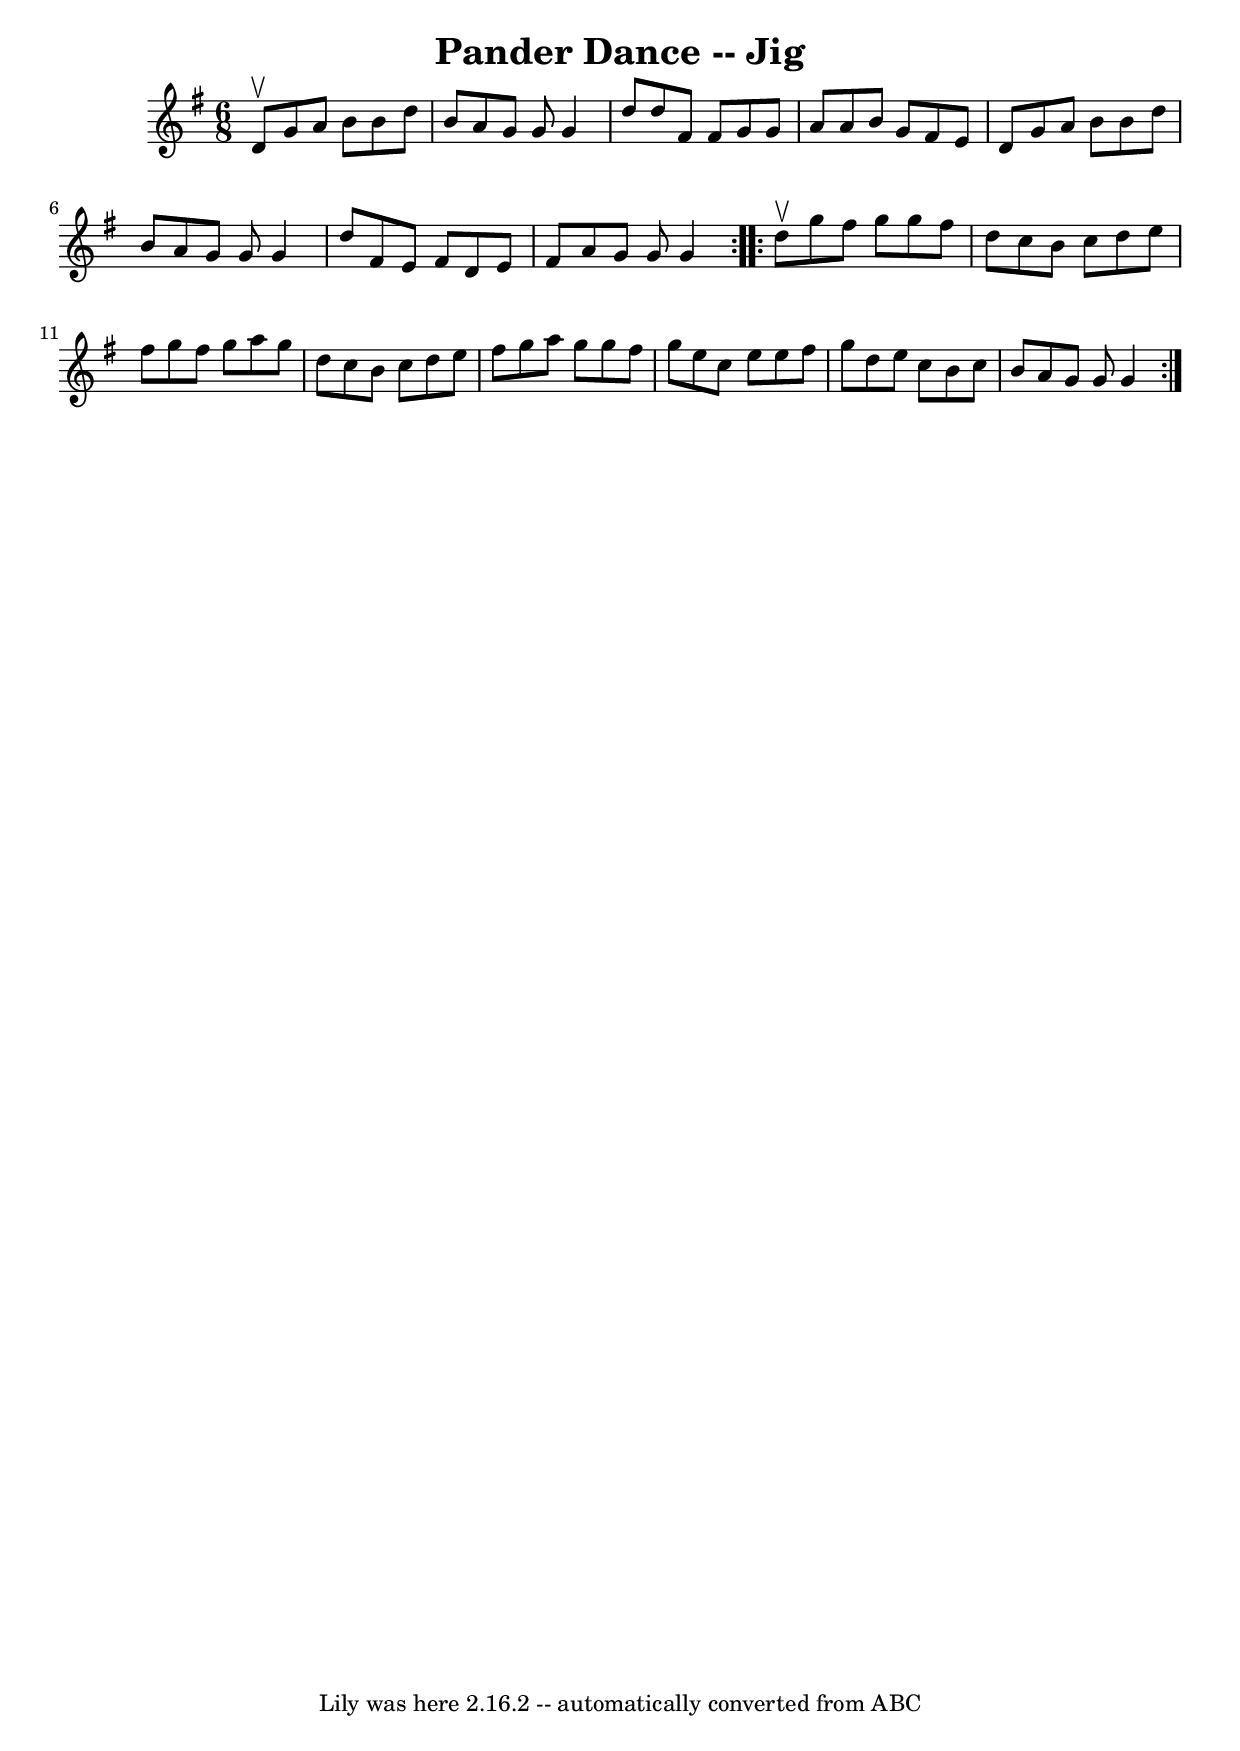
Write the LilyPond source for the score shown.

\version "2.7.40"
\include "Mammoth.ily"
\header {
	book = "Ryan's Mammoth Collection"
	crossRefNumber = "1"
	footnotes = "\\\\91 476"
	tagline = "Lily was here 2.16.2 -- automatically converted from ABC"
	title = "Pander Dance -- Jig"
}
voicedefault =  {
\set Score.defaultBarType = "empty"

\repeat volta 2 {
\time 6/8 \key g \major d'8^\upbow |
 g'8 a'8 b'8 b'8    
d''8 b'8    |
 a'8 g'8 g'8 g'4 d''8    |
 d''8   
 fis'8 fis'8 g'8 g'8 a'8    |
 a'8 b'8 g'8 fis'8   
 e'8 d'8    |
 g'8 a'8 b'8 b'8 d''8 b'8    |
 
 a'8 g'8 g'8 g'4 d''8    |
 fis'8 e'8 fis'8 d'8   
 e'8 fis'8    |
 a'8 g'8 g'8 g'4  }     \repeat volta 2 {   
d''8^\upbow |
 g''8 fis''8 g''8 g''8 fis''8 d''8    
|
 c''8 b'8 c''8 d''8 e''8 fis''8    |
 g''8    
fis''8 g''8 a''8 g''8 d''8    |
 c''8 b'8 c''8    
d''8 e''8 fis''8    |
 g''8 a''8 g''8 g''8 fis''8   
 g''8    |
 e''8 c''8 e''8 e''8 fis''8 g''8    |
  
 d''8 e''8 c''8 b'8 c''8 b'8    |
 a'8 g'8 g'8    
g'4  }   
}

\score{
    <<

	\context Staff="default"
	{
	    \voicedefault 
	}

    >>
	\layout {
	}
	\midi {}
}
